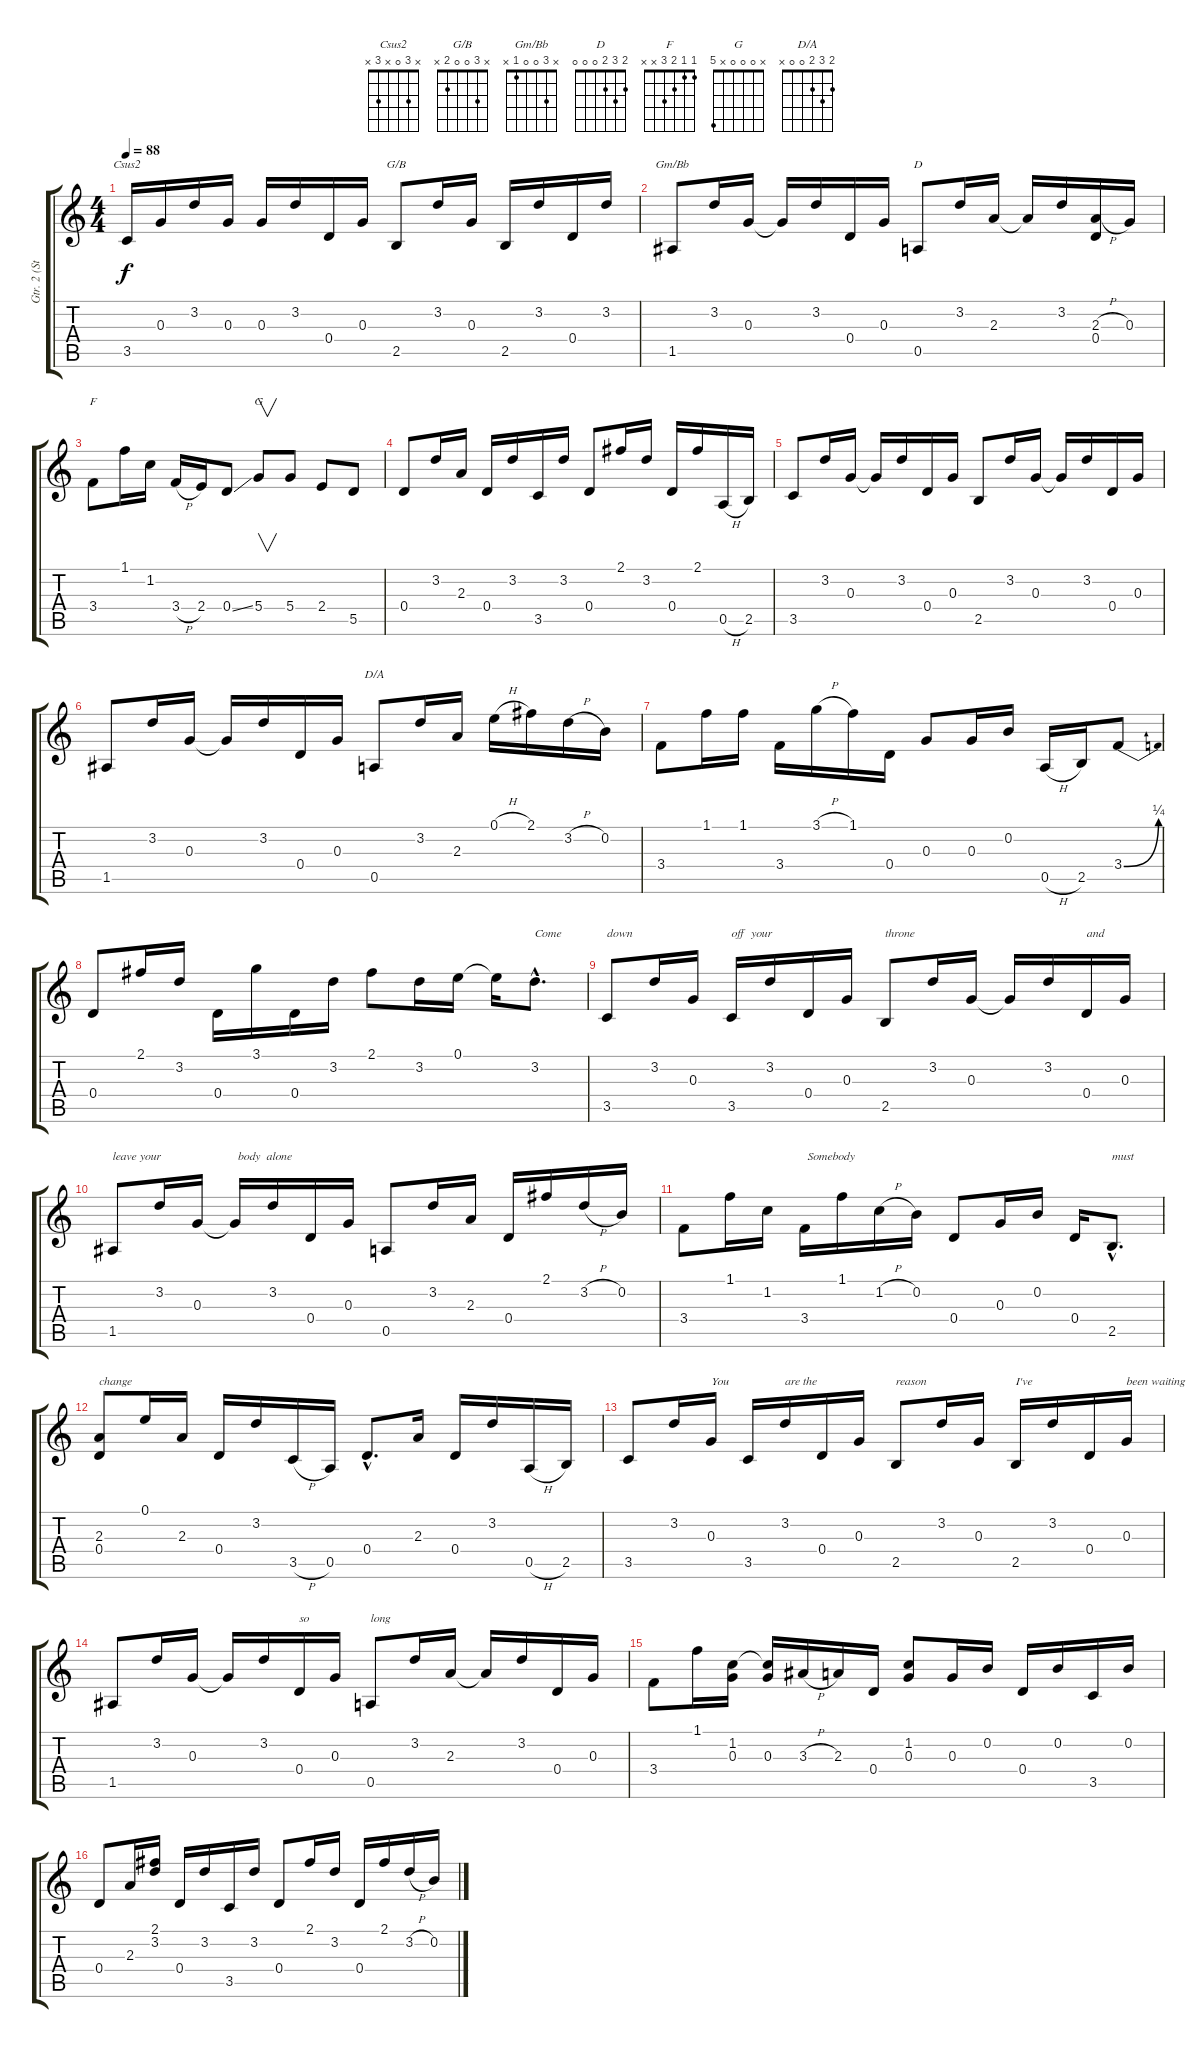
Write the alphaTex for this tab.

\track ("Gtr. 2 (Steve Winwood) fingerstyle" "Gtr. 2 (St") {instrument acousticguitarnylon}
\staff {score tabs}
\tuning (E4 B3 G3 D3 A2 D2) {hide}
\chord ("Csus2" x 3 0 x 3 x)
\chord ("G/B" x 3 0 0 2 x)
\chord ("Gm/Bb" x 3 0 0 1 x)
\chord ("D" 2 3 2 0 0 0)
\chord ("F" 1 1 2 3 x x)
\chord ("G" x 0 0 0 x 5)
\chord ("D/A" 2 3 2 0 0 x)
\ts (4 4)
\tempo 88
\clef g2
\ks c
3.5.16{ch "Csus2" dy f instrument acousticguitarnylon} 0.3.16 3.2.16 0.3.16 0.3.16 3.2.16 0.4.16 0.3.16 2.5.8{ch "G/B"} 3.2.16 0.3.16 2.5.16 3.2.16 0.4.16 3.2.16 |
1.5.8{ch "Gm/Bb"} 3.2.16 0.3.16 0.3{t}.16 3.2.16 0.4.16 0.3.16 0.5.8{ch "D"} 3.2.16 2.3.16 2.3{t}.16 3.2.16 (2.3{h} 0.4).16 0.3.16 |
3.4.8{ch "F"} 1.1.16 1.2.16 3.4{h}.16 2.4.16 0.4{ss}.8 5.4.8{v ch "G"} 5.4.8 2.4.8 5.5.8 |
0.4.8 3.2.16 2.3.16 0.4.16 3.2.16 3.5.16 3.2.16 0.4.8 2.1.16 3.2.16 0.4.16 2.1.16 0.5{h}.16 2.5.16 |
3.5.8 3.2.16 0.3.16 0.3{t}.16 3.2.16 0.4.16 0.3.16 2.5.8 3.2.16 0.3.16 0.3{t}.16 3.2.16 0.4.16 0.3.16 |
1.5.8 3.2.16 0.3.16 0.3{t}.16 3.2.16 0.4.16 0.3.16 0.5.8{ch "D/A"} 3.2.16 2.3.16 0.1{h}.16 2.1.16 3.2{h}.16 0.2.16 |
3.4.8 1.1.16 1.1.16 3.4.16 3.1{h}.16 1.1.16 0.4.16 0.3.8 0.3.16 0.2.16 0.5{h}.16 2.5.16 3.4{be (bend 0 0 60 1)}.8 |
0.4.8 2.1.16 3.2.16 0.4.16 3.1.16 0.4.16 3.2.16 2.1.8 3.2.16 0.1.16 0.1{t}.16 3.2{hac}.8{d txt "Come"} |
3.5.8{txt "down "} 3.2.16 0.3.16 3.5.16{txt "off  your"} 3.2.16 0.4.16 0.3.16 2.5.8{txt "throne"} 3.2.16 0.3.16 0.3{t}.16 3.2.16 0.4.16{txt "and"} 0.3.16 |
1.5.8{txt "leave your"} 3.2.16 0.3.16 0.3{t}.16{txt " body  alone"} 3.2.16 0.4.16 0.3.16 0.5.8 3.2.16 2.3.16 0.4.16 2.1.16 3.2{h}.16 0.2.16 |
3.4.8 1.1.16 1.2.16 3.4.16{txt " Somebody"} 1.1.16 1.2{h}.16 0.2.16 0.4.8 0.3.16 0.2.16 0.4.16 2.5{hac}.8{d txt "must"} |
(2.3 0.4).8{txt "change"} 0.1.16 2.3.16 0.4.16 3.2.16 3.5{h}.16 0.5.16 0.4{hac}.8{d} 2.3.16 0.4.16 3.2.16 0.5{h}.16 2.5.16 |
3.5.8 3.2.16 0.3.16{txt "You"} 3.5.16 3.2.16{txt "are the"} 0.4.16 0.3.16 2.5.8{txt "reason"} 3.2.16 0.3.16 2.5.16{txt "I've"} 3.2.16 0.4.16 0.3.16{txt "been waiting"} |
1.5.8 3.2.16 0.3.16 0.3{t}.16 3.2.16 0.4.16{txt "so"} 0.3.16 0.5.8{txt "long"} 3.2.16 2.3.16 2.3{t}.16 3.2.16 0.4.16 0.3.16 |
3.4.8 1.1.16 (1.2 0.3).16 (1.2{t} 0.3).16 3.3{h}.16 2.3.16 0.4.16 (1.2 0.3).8 0.3.16 0.2.16 0.4.16 0.2.16 3.5.16 0.2.16 |
0.4.8 2.3.16 (2.1 3.2).16 0.4.16 3.2.16 3.5.16 3.2.16 0.4.8 2.1.16 3.2.16 0.4.16 2.1.16 3.2{h}.16 0.2.16
